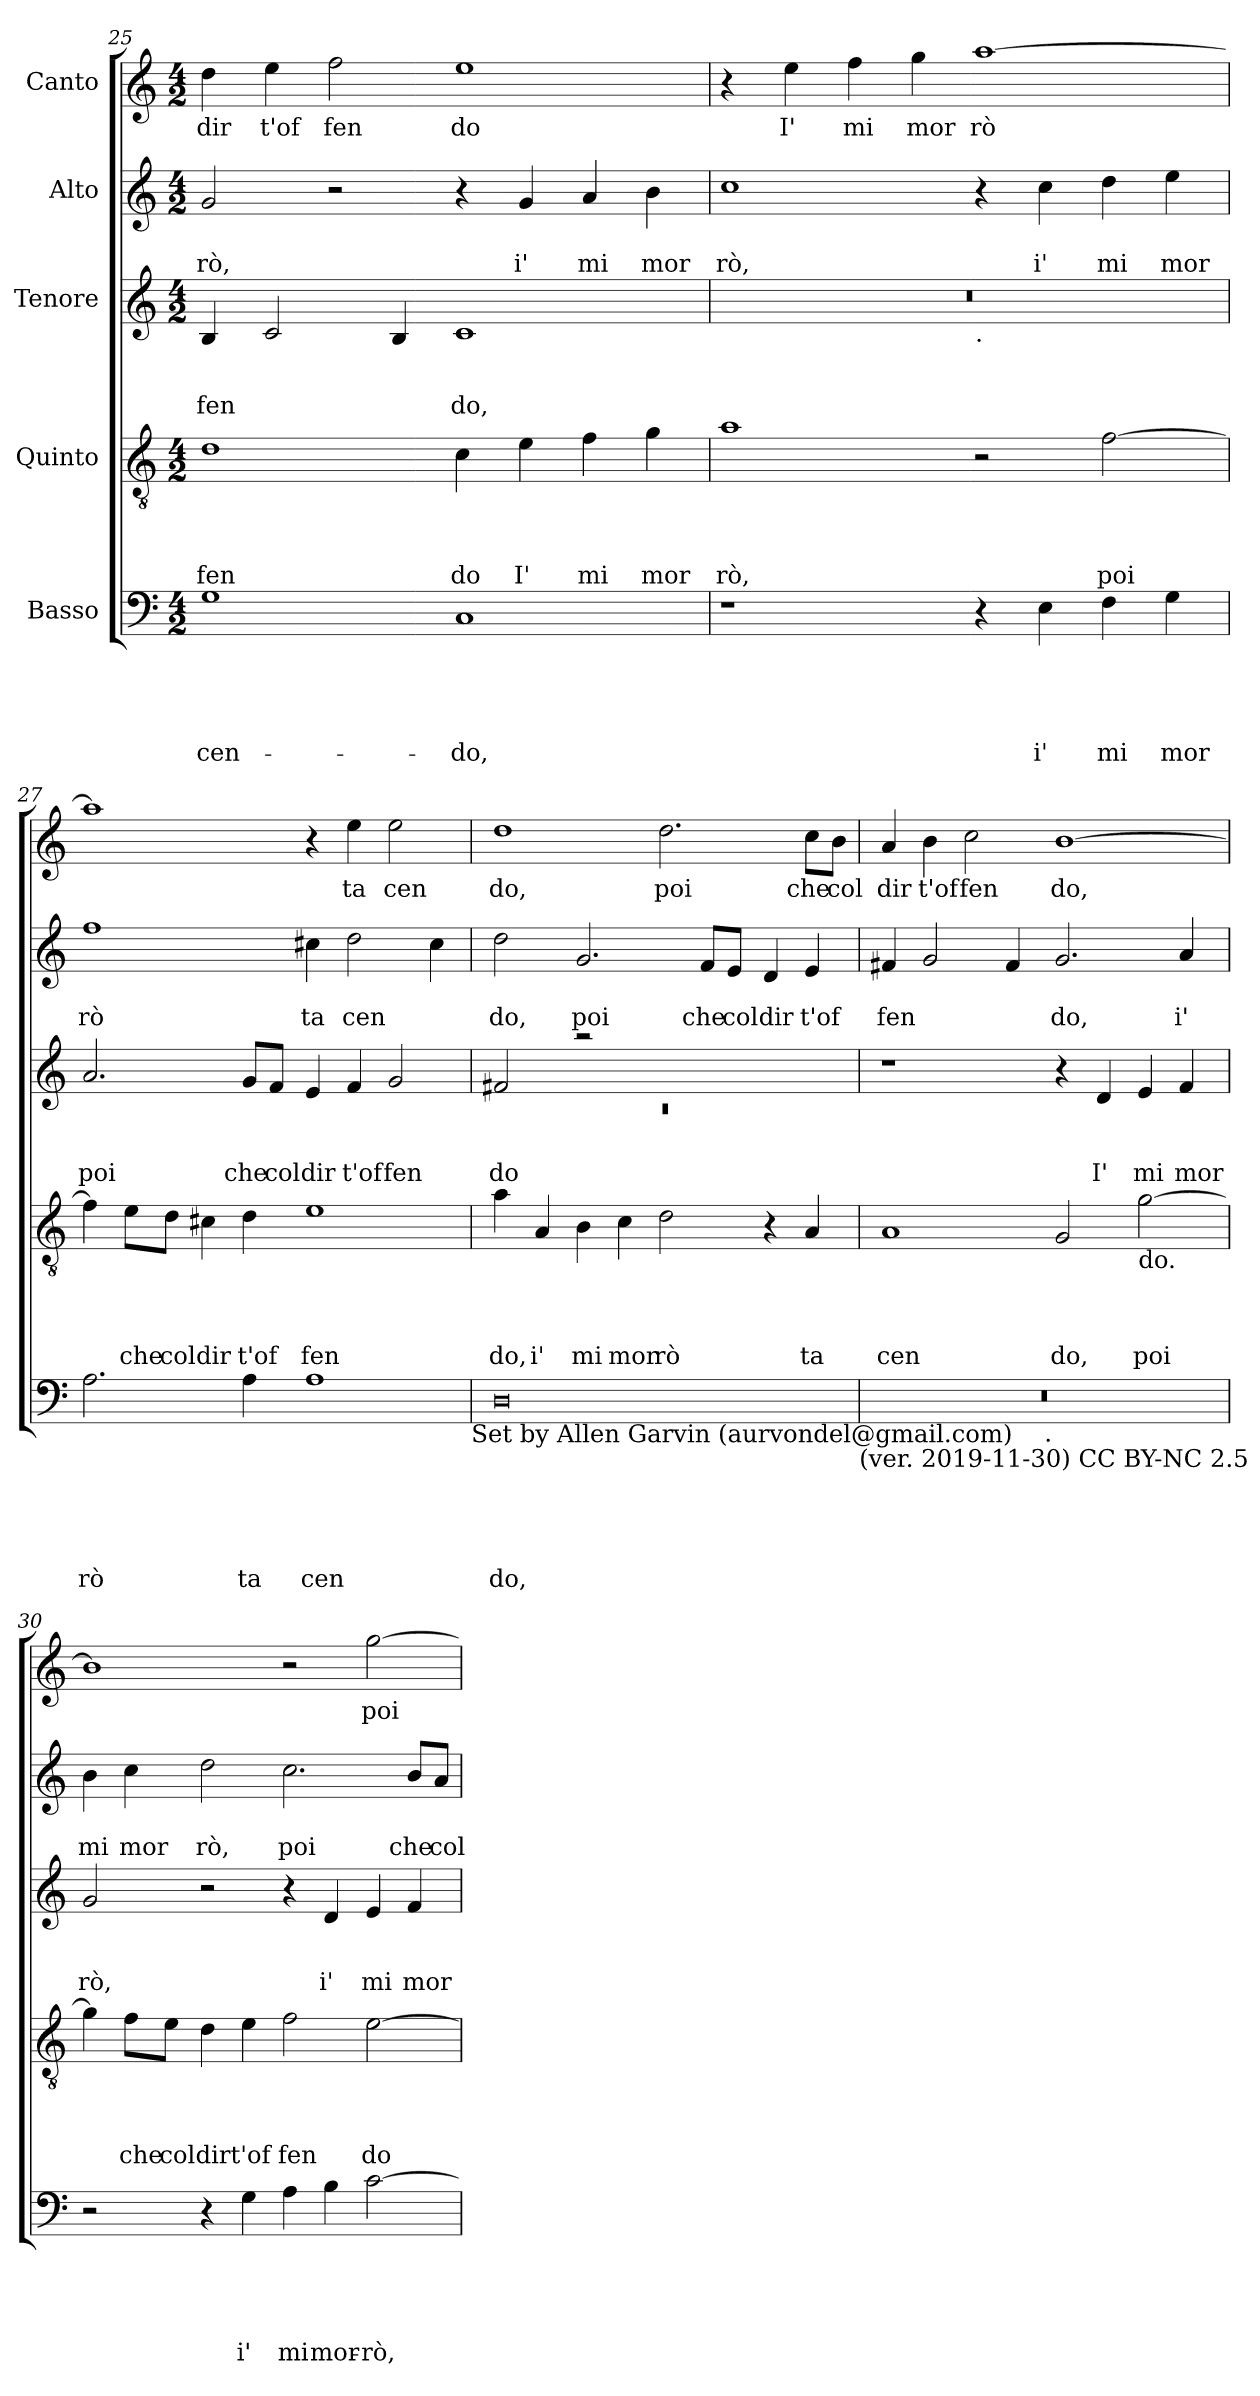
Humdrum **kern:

**kern	**text	**text	**text	**text	**text	**kern	**text	**text	**text	**text	**kern	**text	**text	**text	**kern	**text	**text	**kern	**text
*part5	*part5	*part5	*part5	*part5	*part5	*part4	*part4	*part4	*part4	*part4	*part3	*part3	*part3	*part3	*part2	*part2	*part2	*part1	*part1
*staff5	*staff5	*staff5	*staff5	*staff5	*staff5	*staff4	*staff4	*staff4	*staff4	*staff4	*staff3	*staff3	*staff3	*staff3	*staff2	*staff2	*staff2	*staff1	*staff1
*I"Basso	*	*	*	*	*	*I"Quinto	*	*	*	*	*I"Tenore	*	*	*	*I"Alto	*	*	*I"Canto	*
*clefF4	*	*	*	*	*	*clefGv2	*	*	*	*	*clefG2	*	*	*	*clefG2	*	*	*clefG2	*
*k[]	*	*	*	*	*	*k[]	*	*	*	*	*k[]	*	*	*	*k[]	*	*	*k[]	*
*C:	*	*	*	*	*	*C:	*	*	*	*	*C:	*	*	*	*C:	*	*	*C:	*
*M4/2	*	*	*	*	*	*M4/2	*	*	*	*	*M4/2	*	*	*	*M4/2	*	*	*M4/2	*
=25	=25	=25	=25	=25	=25	=25	=25	=25	=25	=25	=25	=25	=25	=25	=25	=25	=25	=25	=25
!	!	!	!	!	!LO:LY:b	!	!	!	!	!LO:LY:b	!	!	!	!LO:LY:b	!	!	!LO:LY:b	!	!LO:LY:b
1G	.	.	.	.	-cen-	1d	.	.	.	fen	4B/	.	.	fen	2g/	.	rò,	4dd\	dir
!	!	!	!	!	!	!	!	!	!	!	!	!	!	!	!	!	!	!	!LO:LY:b
.	.	.	.	.	.	.	.	.	.	.	2c/	.	.	.	.	.	.	4ee\	t'of
!	!	!	!	!	!	!	!	!	!	!	!	!	!	!	!	!	!	!	!LO:LY:b
.	.	.	.	.	.	.	.	.	.	.	.	.	.	.	2r	.	.	2ff\	fen
.	.	.	.	.	.	.	.	.	.	.	4B/	.	.	.	.	.	.	.	.
!	!	!	!	!	!LO:LY:b	!	!	!	!	!LO:LY:b	!	!	!	!LO:LY:b	!	!	!	!	!LO:LY:b
1C	.	.	.	.	-do,	4c\	.	.	.	do	1c	.	.	do,	4r	.	.	1ee	do
!	!	!	!	!	!	!	!	!	!	!LO:LY:b	!	!	!	!	!	!	!LO:LY:b	!	!
.	.	.	.	.	.	4e\	.	.	.	I'	.	.	.	.	4g/	.	i'	.	.
!	!	!	!	!	!	!	!	!	!	!LO:LY:b	!	!	!	!	!	!	!LO:LY:b	!	!
.	.	.	.	.	.	4f\	.	.	.	mi	.	.	.	.	4a/	.	mi	.	.
!	!	!	!	!	!	!	!	!	!	!LO:LY:b	!	!	!	!	!	!	!LO:LY:b	!	!
.	.	.	.	.	.	4g\	.	.	.	mor	.	.	.	.	4b\	.	mor	.	.
!!LO:PB:g=z
=26	=26	=26	=26	=26	=26	=26	=26	=26	=26	=26	=26	=26	=26	=26	=26	=26	=26	=26	=26
!	!	!	!	!	!	!	!	!	!	!LO:LY:b	!	!	!	!	!	!	!LO:LY:b	!	!
*	*	*	*	*	*	*	*	*	*	*	*^	*	*	*	*	*	*	*	*
1r	.	.	.	.	.	1a	.	.	.	rò,	0r	1ryy	.	.	.	1cc	.	rò,	4r	.
!	!	!	!	!	!	!	!	!	!	!	!	!	!	!	!	!	!	!	!	!LO:LY:b
.	.	.	.	.	.	.	.	.	.	.	.	.	.	.	.	.	.	.	4ee\	I'
!	!	!	!	!	!	!	!	!	!	!	!	!	!	!	!	!	!	!	!	!LO:LY:b
.	.	.	.	.	.	.	.	.	.	.	.	.	.	.	.	.	.	.	4ff\	mi
!	!	!	!	!	!	!	!	!	!	!	!	!	!	!	!	!	!	!	!	!LO:LY:b
.	.	.	.	.	.	.	.	.	.	.	.	.	.	.	.	.	.	.	4gg\	mor
!	!	!	!	!	!	!	!	!	!	!	!	!LO:TX:b:t=.	!	!	!	!	!	!	!	!
!	!	!	!	!	!	!	!	!	!	!	!	!	!	!	!	!	!	!	!	!LO:LY:b
4r	.	.	.	.	.	2r	.	.	.	.	.	1ryy	.	.	.	4r	.	.	[>1aa	rò
!	!	!	!	!	!LO:LY:b	!	!	!	!	!	!	!	!	!	!	!	!	!LO:LY:b	!	!
4E\	.	.	.	.	i'	.	.	.	.	.	.	.	.	.	.	4cc\	.	i'	.	.
!	!	!	!	!	!LO:LY:b	!	!	!	!	!LO:LY:b	!	!	!	!	!	!	!	!LO:LY:b	!	!
4F\	.	.	.	.	mi	[>2f\	.	.	.	poi	.	.	.	.	.	4dd\	.	mi	.	.
!	!	!	!	!	!LO:LY:b	!	!	!	!	!	!	!	!	!	!	!	!	!LO:LY:b	!	!
4G\	.	.	.	.	mor	.	.	.	.	.	.	.	.	.	.	4ee\	.	mor	.	.
=27	=27	=27	=27	=27	=27	=27	=27	=27	=27	=27	=27	=27	=27	=27	=27	=27	=27	=27	=27	=27
!	!	!	!	!	!LO:LY:b	!	!	!	!	!	!	!	!	!	!LO:LY:b	!	!	!LO:LY:b	!	!
*	*	*	*	*	*	*	*	*	*	*	*v	*v	*	*	*	*	*	*	*	*
2.A\	.	.	.	.	rò	4f\]	.	.	.	.	2.a/	.	.	poi	1ff	.	rò	1aa]	.
!	!	!	!	!	!	!	!	!	!	!LO:LY:b	!	!	!	!	!	!	!	!	!
.	.	.	.	.	.	8e\L	.	.	.	che	.	.	.	.	.	.	.	.	.
!	!	!	!	!	!	!	!	!	!	!LO:LY:b	!	!	!	!	!	!	!	!	!
.	.	.	.	.	.	8d\J	.	.	.	col	.	.	.	.	.	.	.	.	.
!	!	!	!	!	!	!	!	!	!	!LO:LY:b	!	!	!	!	!	!	!	!	!
.	.	.	.	.	.	4c#X\	.	.	.	dir	.	.	.	.	.	.	.	.	.
!	!	!	!	!	!LO:LY:b	!	!	!	!	!LO:LY:b	!	!	!	!LO:LY:b	!	!	!	!	!
4A\	.	.	.	.	ta	4d\	.	.	.	t'of	8g/L	.	.	che	.	.	.	.	.
!	!	!	!	!	!	!	!	!	!	!	!	!	!	!LO:LY:b	!	!	!	!	!
.	.	.	.	.	.	.	.	.	.	.	8f/J	.	.	col	.	.	.	.	.
!	!	!	!	!	!LO:LY:b	!	!	!	!	!LO:LY:b	!	!	!	!LO:LY:b	!	!	!LO:LY:b	!	!
1A	.	.	.	.	cen	1e	.	.	.	fen	4e/	.	.	dir	4cc#X\	.	ta	4r	.
!	!	!	!	!	!	!	!	!	!	!	!	!	!	!LO:LY:b	!	!	!LO:LY:b	!	!LO:LY:b
.	.	.	.	.	.	.	.	.	.	.	4f/	.	.	t'of	2dd\	.	cen	4ee\	ta
!	!	!	!	!	!	!	!	!	!	!	!	!	!	!LO:LY:b	!	!	!	!	!LO:LY:b
.	.	.	.	.	.	.	.	.	.	.	2g/	.	.	fen	.	.	.	2ee\	cen
.	.	.	.	.	.	.	.	.	.	.	.	.	.	.	4cc#\	.	.	.	.
!LO:TX:b:t=Set by Allen Garvin (aurvondel@gmail.com)	!	!	!	!	!	!	!	!	!	!	!	!	!	!	!	!	!	!	!
=28	=28	=28	=28	=28	=28	=28	=28	=28	=28	=28	=28	=28	=28	=28	=28	=28	=28	=28	=28
*	*	*	*	*	*	*	*	*	*	*	*^	*	*	*	*	*	*	*	*
!	!	!	!	!	!LO:LY:b	!	!	!	!	!LO:LY:b	!	!LO:N:vis=1	!	!	!LO:LY:b	!	!	!LO:LY:b	!	!LO:LY:b
0D	.	.	.	.	do,	4a\	.	.	.	do,	2f#X/	0rc	.	.	do	2dd\	.	do,	1dd	do,
!	!	!	!	!	!	!	!	!	!	!LO:LY:b	!	!	!	!	!	!	!	!	!	!
.	.	.	.	.	.	4A/	.	.	.	i'	.	.	.	.	.	.	.	.	.	.
!	!	!	!	!	!	!	!	!	!	!LO:LY:b	!	!	!	!	!	!	!	!LO:LY:b	!	!
.	.	.	.	.	.	4B\	.	.	.	mi	2raa	.	.	.	.	2.g/	.	poi	.	.
!	!	!	!	!	!	!	!	!	!	!LO:LY:b	!	!	!	!	!	!	!	!	!	!
.	.	.	.	.	.	4c\	.	.	.	mor	.	.	.	.	.	.	.	.	.	.
!	!	!	!	!	!	!	!	!	!	!LO:LY:b	!	!	!	!	!	!	!	!	!	!LO:LY:b
.	.	.	.	.	.	2d\	.	.	.	rò	1ryy	.	.	.	.	.	.	.	2.dd\	poi
!	!	!	!	!	!	!	!	!	!	!	!	!	!	!	!	!	!	!LO:LY:b	!	!
.	.	.	.	.	.	.	.	.	.	.	.	.	.	.	.	8f/L	.	che	.	.
!	!	!	!	!	!	!	!	!	!	!	!	!	!	!	!	!	!	!LO:LY:b	!	!
.	.	.	.	.	.	.	.	.	.	.	.	.	.	.	.	8e/J	.	col	.	.
!	!	!	!	!	!	!	!	!	!	!	!	!	!	!	!	!	!	!LO:LY:b	!	!
.	.	.	.	.	.	4r	.	.	.	.	.	.	.	.	.	4d/	.	dir	.	.
!	!	!	!	!	!	!	!	!	!	!LO:LY:b	!	!	!	!	!	!	!	!LO:LY:b	!	!LO:LY:b
.	.	.	.	.	.	4A/	.	.	.	ta	.	.	.	.	.	4e/	.	t'of	8cc\L	che
!	!	!	!	!	!	!	!	!	!	!	!	!	!	!	!	!	!	!	!	!LO:LY:b
.	.	.	.	.	.	.	.	.	.	.	.	.	.	.	.	.	.	.	8b\J	col
*	*	*	*	*	*	*	*	*	*	*	*v	*v	*	*	*	*	*	*	*	*
!LO:TX:b:t=(ver. 2019-11-30) CC BY-NC 2.5	!	!	!	!	!	!	!	!	!	!	!	!	!	!	!	!	!	!	!
=29	=29	=29	=29	=29	=29	=29	=29	=29	=29	=29	=29	=29	=29	=29	=29	=29	=29	=29	=29
!	!	!	!	!	!	!	!	!	!	!LO:LY:b	!	!	!	!	!	!	!LO:LY:b	!	!LO:LY:b
*^	*	*	*	*	*	*	*	*	*	*	*	*	*	*	*	*	*	*	*
0r	2ryy	.	.	.	.	.	1A	.	.	.	cen	1r	.	.	.	4f#X/	.	fen	4a/	dir
!	!	!	!	!	!	!	!	!	!	!	!	!	!	!	!	!	!	!	!	!LO:LY:b
.	.	.	.	.	.	.	.	.	.	.	.	.	.	.	.	2g/	.	.	4b\	t'of
!	!	!	!	!	!	!	!	!	!	!	!	!	!	!	!	!	!	!	!	!LO:LY:b
.	4...ryy	.	.	.	.	.	.	.	.	.	.	.	.	.	.	.	.	.	2cc\	fen
.	.	.	.	.	.	.	.	.	.	.	.	.	.	.	.	4f#/	.	.	.	.
!	!LO:TX:b:t=.	!	!	!	!	!	!	!	!	!	!	!	!	!	!	!	!	!	!	!
.	1ryy	.	.	.	.	.	.	.	.	.	.	.	.	.	.	.	.	.	.	.
!	!	!	!	!	!	!	!	!	!	!	!LO:LY:b	!	!	!	!	!	!	!LO:LY:b	!	!LO:LY:b
.	.	.	.	.	.	.	2G/	.	.	.	do,	4r	.	.	.	2.g/	.	do,	[>1b	do,
!	!	!	!	!	!	!	!	!	!	!	!	!	!	!	!LO:LY:b	!	!	!	!	!
.	.	.	.	.	.	.	.	.	.	.	.	4d/	.	.	I'	.	.	.	.	.
!	!	!	!	!	!	!	!LO:TX:b:t=do.	!	!	!	!	!	!	!	!	!	!	!	!	!
!	!	!	!	!	!	!	!	!	!	!	!LO:LY:b	!	!	!	!LO:LY:b	!	!	!	!	!
.	.	.	.	.	.	.	[>2g\	.	.	.	poi	4e/	.	.	mi	.	.	.	.	.
!	!	!	!	!	!	!	!	!	!	!	!	!	!	!	!LO:LY:b	!	!	!LO:LY:b	!	!
.	.	.	.	.	.	.	.	.	.	.	.	4f/	.	.	mor	4a/	.	i'	.	.
.	32ryy	.	.	.	.	.	.	.	.	.	.	.	.	.	.	.	.	.	.	.
!!LO:LB:g=z
=30	=30	=30	=30	=30	=30	=30	=30	=30	=30	=30	=30	=30	=30	=30	=30	=30	=30	=30	=30	=30
!	!	!	!	!	!	!	!	!	!	!	!	!	!	!	!LO:LY:b	!	!	!LO:LY:b	!	!
*v	*v	*	*	*	*	*	*	*	*	*	*	*	*	*	*	*	*	*	*	*
2r	.	.	.	.	.	4g\]	.	.	.	.	2g/	.	.	rò,	4b\	.	mi	1b]	.
!	!	!	!	!	!	!	!	!	!	!LO:LY:b	!	!	!	!	!	!	!LO:LY:b	!	!
.	.	.	.	.	.	8f\L	.	.	.	che	.	.	.	.	4cc\	.	mor	.	.
!	!	!	!	!	!	!	!	!	!	!LO:LY:b	!	!	!	!	!	!	!	!	!
.	.	.	.	.	.	8e\J	.	.	.	col	.	.	.	.	.	.	.	.	.
!	!	!	!	!	!	!	!	!	!	!LO:LY:b	!	!	!	!	!	!	!LO:LY:b	!	!
4r	.	.	.	.	.	4d\	.	.	.	dirt'of	2r	.	.	.	2dd\	.	rò,	.	.
!	!	!	!	!	!LO:LY:b	!	!	!	!	!	!	!	!	!	!	!	!	!	!
4G\	.	.	.	.	i'	4e\	.	.	.	.	.	.	.	.	.	.	.	.	.
!	!	!	!	!	!LO:LY:b	!	!	!	!	!LO:LY:b	!	!	!	!	!	!	!LO:LY:b	!	!
4A\	.	.	.	.	mi	2f\	.	.	.	fen	4r	.	.	.	2.cc\	.	poi	2r	.
!	!	!	!	!	!LO:LY:b	!	!	!	!	!	!	!	!	!LO:LY:b	!	!	!	!	!
4B\	.	.	.	.	mor-	.	.	.	.	.	4d/	.	.	i'	.	.	.	.	.
!	!	!	!	!	!LO:LY:b	!	!	!	!	!LO:LY:b	!	!	!	!LO:LY:b	!	!	!	!	!LO:LY:b
[>2c\	.	.	.	.	-rò,	[>2e\	.	.	.	do	4e/	.	.	mi	.	.	.	[>2gg\	poi
!	!	!	!	!	!	!	!	!	!	!	!	!	!	!LO:LY:b	!	!	!LO:LY:b	!	!
.	.	.	.	.	.	.	.	.	.	.	4f/	.	.	mor	8b/L	.	che	.	.
!	!	!	!	!	!	!	!	!	!	!	!	!	!	!	!	!	!LO:LY:b	!	!
.	.	.	.	.	.	.	.	.	.	.	.	.	.	.	8a/J	.	col	.	.
=	=	=	=	=	=	=	=	=	=	=	=	=	=	=	=	=	=	=	=
*-	*-	*-	*-	*-	*-	*-	*-	*-	*-	*-	*-	*-	*-	*-	*-	*-	*-	*-	*-
